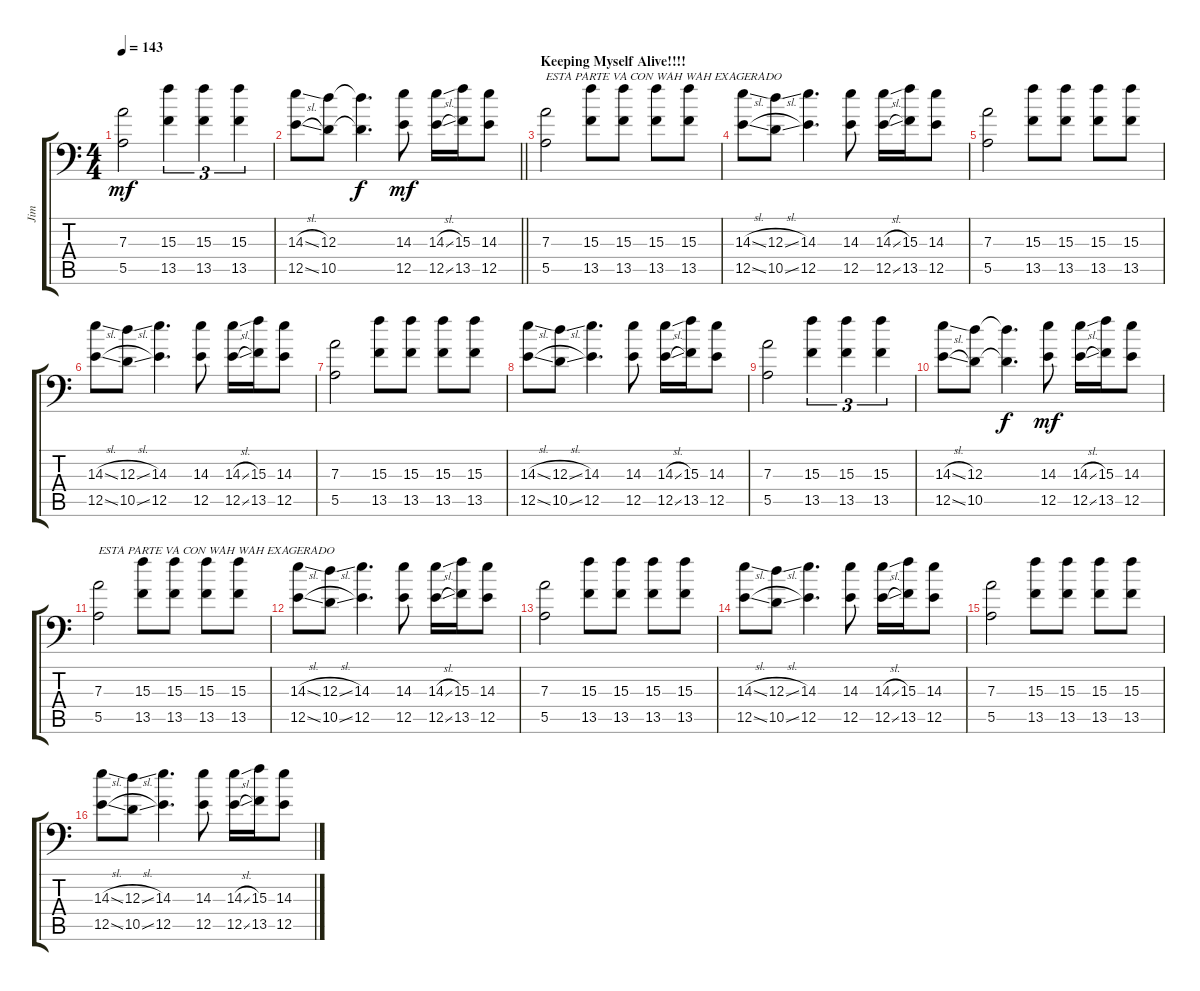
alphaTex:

\track ("Jim" "Jim") {instrument distortionguitar}
\staff {score tabs}
\tuning (B3 G3 D3 A2 E2 A1) {hide}
\ts (4 4)
\tempo 143
\clef f4
\ks c
(7.3 5.5).2{dy mf} (15.3 13.5).4{tu (3 2)} (15.3 13.5).4{tu (3 2)} (15.3 13.5).4{tu (3 2)} |
\barLineRight lightlight
(14.3{sl} 12.5{sl}).8 (12.3 10.5).8 (12.3{t} 10.5{t}).4{d dy f} (14.3 12.5).8{dy mf} (14.3{sl} 12.5{sl}).16 (15.3 13.5).16 (14.3 12.5).8 |
\section ("" "Keeping Myself Alive!!!!")
(7.3 5.5).2{txt "ESTA PARTE VA CON WAH WAH EXAGERADO" volume 16} (15.3 13.5).8 (15.3 13.5).8 (15.3 13.5).8 (15.3 13.5).8 |
(14.3{sl} 12.5{sl}).8 (12.3{sl} 10.5{sl}).8 (14.3 12.5).4{d} (14.3 12.5).8 (14.3{sl} 12.5{sl}).16 (15.3 13.5).16 (14.3 12.5).8 |
(7.3 5.5).2 (15.3 13.5).8 (15.3 13.5).8 (15.3 13.5).8 (15.3 13.5).8 |
(14.3{sl} 12.5{sl}).8 (12.3{sl} 10.5{sl}).8 (14.3 12.5).4{d} (14.3 12.5).8 (14.3{sl} 12.5{sl}).16 (15.3 13.5).16 (14.3 12.5).8 |
(7.3 5.5).2 (15.3 13.5).8 (15.3 13.5).8 (15.3 13.5).8 (15.3 13.5).8 |
(14.3{sl} 12.5{sl}).8 (12.3{sl} 10.5{sl}).8 (14.3 12.5).4{d} (14.3 12.5).8 (14.3{sl} 12.5{sl}).16 (15.3 13.5).16 (14.3 12.5).8 |
(7.3 5.5).2 (15.3 13.5).4{tu (3 2)} (15.3 13.5).4{tu (3 2)} (15.3 13.5).4{tu (3 2)} |
(14.3{sl} 12.5{sl}).8 (12.3 10.5).8 (12.3{t} 10.5{t}).4{d dy f} (14.3 12.5).8{dy mf} (14.3{sl} 12.5{sl}).16 (15.3 13.5).16 (14.3 12.5).8 |
(7.3 5.5).2{txt "ESTA PARTE VA CON WAH WAH EXAGERADO" volume 16} (15.3 13.5).8 (15.3 13.5).8 (15.3 13.5).8 (15.3 13.5).8 |
(14.3{sl} 12.5{sl}).8 (12.3{sl} 10.5{sl}).8 (14.3 12.5).4{d} (14.3 12.5).8 (14.3{sl} 12.5{sl}).16 (15.3 13.5).16 (14.3 12.5).8 |
(7.3 5.5).2 (15.3 13.5).8 (15.3 13.5).8 (15.3 13.5).8 (15.3 13.5).8 |
(14.3{sl} 12.5{sl}).8 (12.3{sl} 10.5{sl}).8 (14.3 12.5).4{d} (14.3 12.5).8 (14.3{sl} 12.5{sl}).16 (15.3 13.5).16 (14.3 12.5).8 |
(7.3 5.5).2 (15.3 13.5).8 (15.3 13.5).8 (15.3 13.5).8 (15.3 13.5).8 |
(14.3{sl} 12.5{sl}).8 (12.3{sl} 10.5{sl}).8 (14.3 12.5).4{d} (14.3 12.5).8 (14.3{sl} 12.5{sl}).16 (15.3 13.5).16 (14.3 12.5).8
